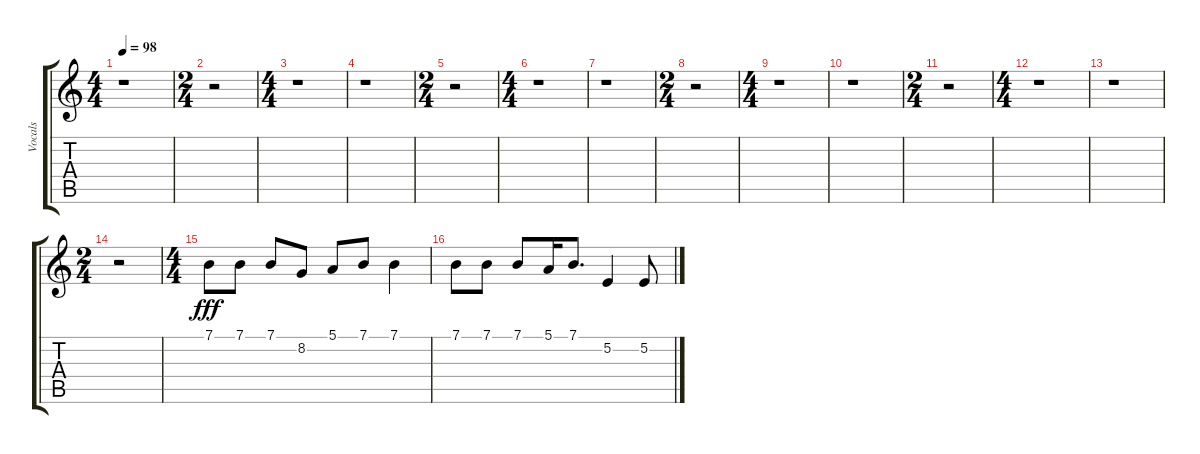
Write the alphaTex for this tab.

\track ("Vocals" "Vocals") {instrument ocarina}
\staff {score tabs}
\tuning (E4 B3 G3 D3 A2 E2) {hide}
\ts (4 4)
\tempo 98
\clef g2
\ks c
r.1{dy fff} |
\ts (2 4)
r.2 |
\ts (4 4)
r.1 |
r.1 |
\ts (2 4)
r.2 |
\ts (4 4)
r.1 |
r.1 |
\ts (2 4)
r.2 |
\ts (4 4)
r.1 |
r.1 |
\ts (2 4)
r.2 |
\ts (4 4)
r.1 |
r.1 |
\ts (2 4)
r.2 |
\ts (4 4)
7.1.8 7.1.8 7.1.8 8.2.8 5.1.8 7.1.8 7.1.4 |
7.1.8 7.1.8 7.1.8 5.1.16 7.1.8{d} 5.2.4 5.2.8
